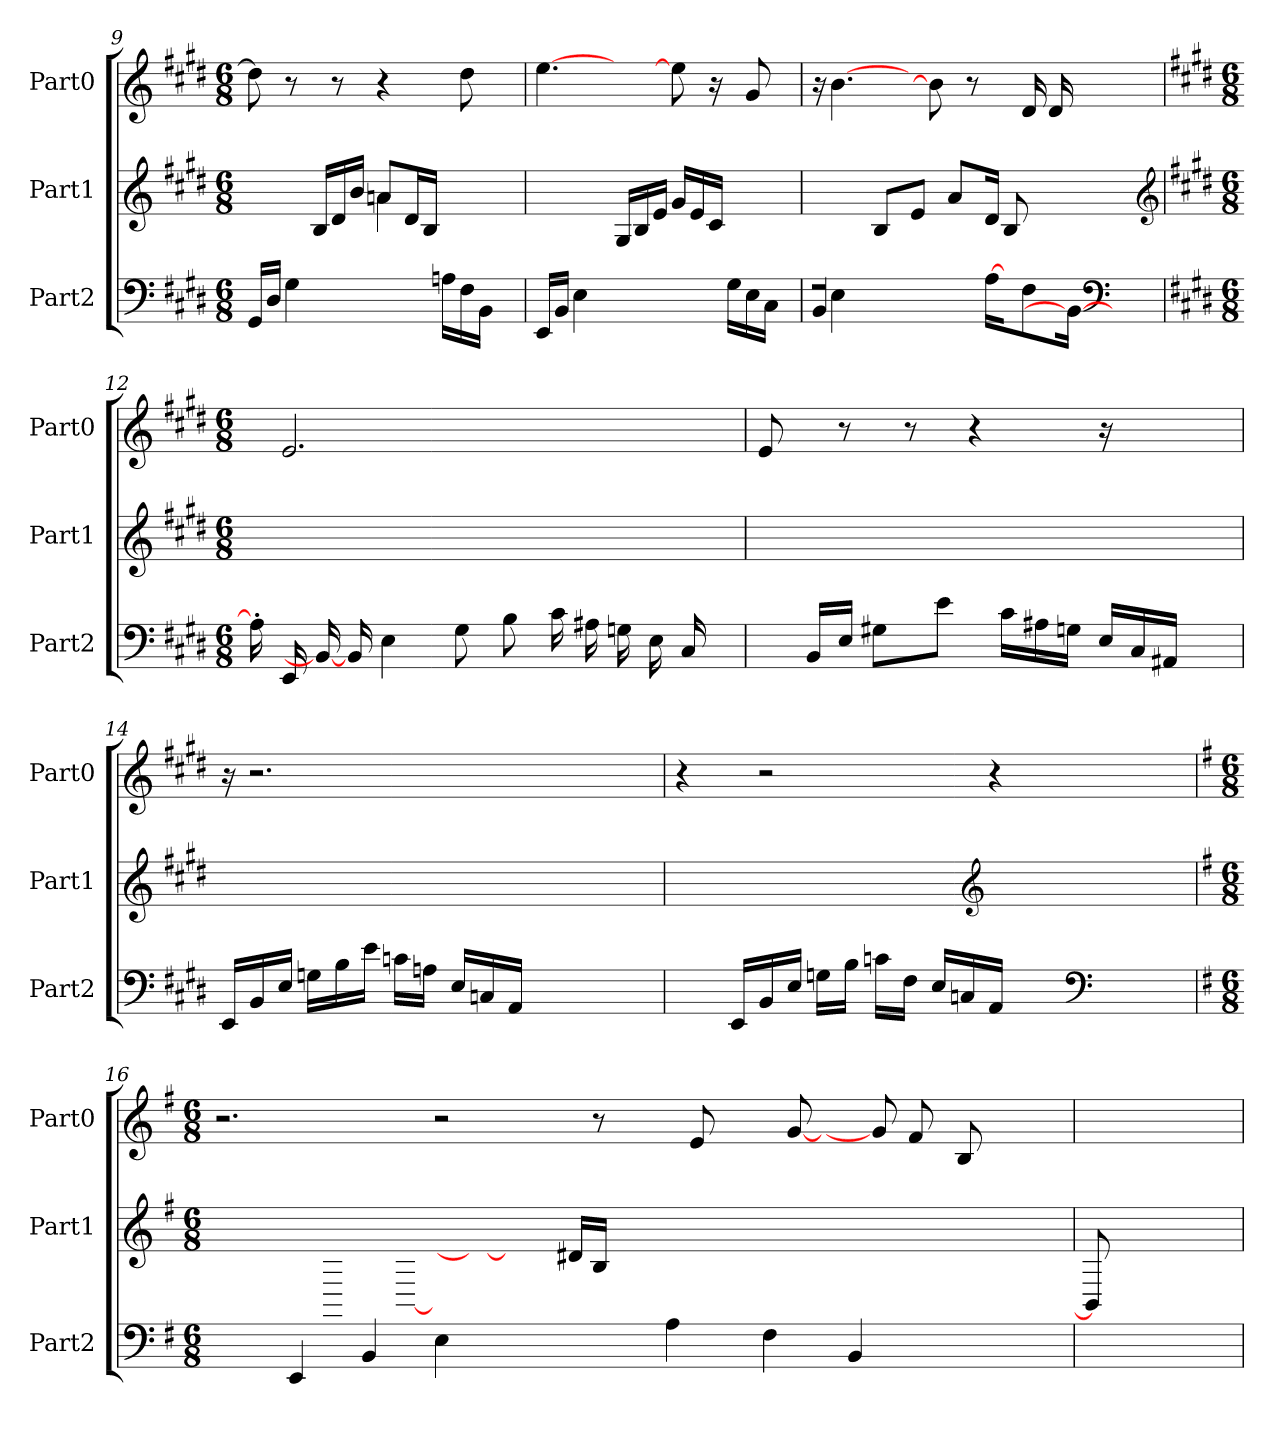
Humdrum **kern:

**kern	**kern	**kern
*part3	*part2	*part1
*staff3	*staff2	*staff1
*I"Part2	*I"Part1	*I"Part0
*I'Part2	*I'Part1	*I'Part0
*clefF4	*clefG2	*clefG2
*k[f#c#g#d#]	*k[f#c#g#d#]	*k[f#c#g#d#]
*M6/8	*M6/8	*M6/8
=9	=9	=9
*	*^	*
16GG#LL	16ryy	16ryy	8dd#]
16D#JJ	16ryy	16ryy	.
4G#	8ryy	8ryy	8r
.	16BLL	16ryy	16ryy
.	16d#	16ryy	8r
16ryy	16bJJ	16ryy	.
8ryy	8anL	4a	4r
16ryy	16d#L	.	.
16ryy	16BJJ	.	.
16AnLL	16ryy	16ryy	16ryy
16F#	16ryy	16ryy	8dd#
16BBJJ	16ryy	16ryy	.
8ryy	8ryy	8ryy	8ryy
*	*v	*v	*
=10	=10	=10
16EELL	16ryy	[4.ee
16BBJJ	16ryy	.
4E	4ryy	.
16ryy	16G#LL	16ryy
16ryy	16B	16ryy
16ryy	16eJJ	16ryy
16ryy	16g#LL	8ee]
16ryy	16e	.
16ryy	16c#JJ	16r
16G#LL	16ryy	16ryy
16E	16ryy	8g#
16C#JJ	16ryy	.
16ryy	16ryy	16ryy
=11	=11	=11
16BBJJ	16ryy	16r
4E	4ryy	[4.b
16ryy	8BL	.
16ryy	.	.
16ryy	8eJ	16ryy
16ryy	.	8b]
8ryy	8aL	.
.	.	8r
[16AL	16d#Jk	.
16ryy	8B	16ryy
8F#	.	16d#
.	8ryy	16d#
16BBJk_	.	8.ryy
*clefF4	*	*
8ryy	16ryy	.
.	16ryy	.
*	*clefG2	*
!!LO:LB:g=z
=12	=12	=12
*k[f#c#g#d#]	*k[f#c#g#d#]	*k[f#c#g#d#]
*M6/8	*M6/8	*M6/8
16A'>L]	2.ryy	16ryy
16EELL	.	2.e
16BBJJ_	.	.
16BB	.	.
4E	.	.
8G#L	.	.
8BJ	.	.
16c#LL	4ryy	.
16A#X	.	16ryy
16GnJJ	.	16ryy
16ELL	.	16ryy
16C#JJ	16ryy	8ryy
16ryy	16ryy	.
=13	=13	=13
8ryy	2.ryy	8e
16BBLL	.	16ryy
16EJJ	.	8r
8G#XL	.	.
.	.	8r
8eJ	.	.
.	.	4r
16c#LL	.	.
16A#X	.	.
16GnJJ	.	.
16ELL	.	16r
16C#	4ryy	16ryy
16AA#XJJ	.	8.ryy
8ryy	.	.
=14	=14	=14
16EELL	2.ryy	16r
16BB	.	2.r
16EJJ	.	.
16GnLL	.	.
16B	.	.
16eJJ	.	.
16cnLL	.	.
16AnJJ	.	.
16ELL	.	.
16Cn	.	.
16AAJJ	.	.
16ryy	.	.
8.ryy	4ryy	.
.	.	8.ryy
16ryy	.	.
=15	=15	=15
8.ryy	2.ryy	4r
16EELL	.	.
16BB	.	2r
16EJJ	.	.
16GnLL	.	.
16BJJ	.	.
16cnLL	.	.
16F#JJ	.	.
16ELL	.	.
16Cn	.	.
*	*clefG2	*
16AAJJ	2.ryy	4r
8ryy	.	.
16ryy	.	.
*clefF4	*	*
2ryy	.	2ryy
!!LO:PB:g=z
=16	=16	=16
*k[f#]	*k[f#]	*k[f#]
*M6/8	*M6/8	*M6/8
4ryy	8ryy	2.r
.	8ryy	.
4EE	8ryy	.
.	4GG	.
4BB	.	.
.	[8BB	.
4E	8ryy	2r
.	8e_	.
8ryy	8ryy	.
8ryy	16aJJ	.
.	16d#XLL	.
16ryy	16BJJ	8r
16ryy	16ryy	.
16ryy	8ryy	8ryy
4A	.	.
.	16ryy	8e
.	4.ryy	.
.	.	8ryy
4F#	.	.
.	.	[8g
.	.	8ryy
4BB	2.ryy	.
.	.	8g]
.	.	8f#
2ryy	.	.
.	.	8B
.	.	16ryy
.	.	4ryy
=	=	=
2.ryy	8BB]	2.ryy
.	2ryy	.
.	8ryy	.
=	=	=
*-	*-	*-
